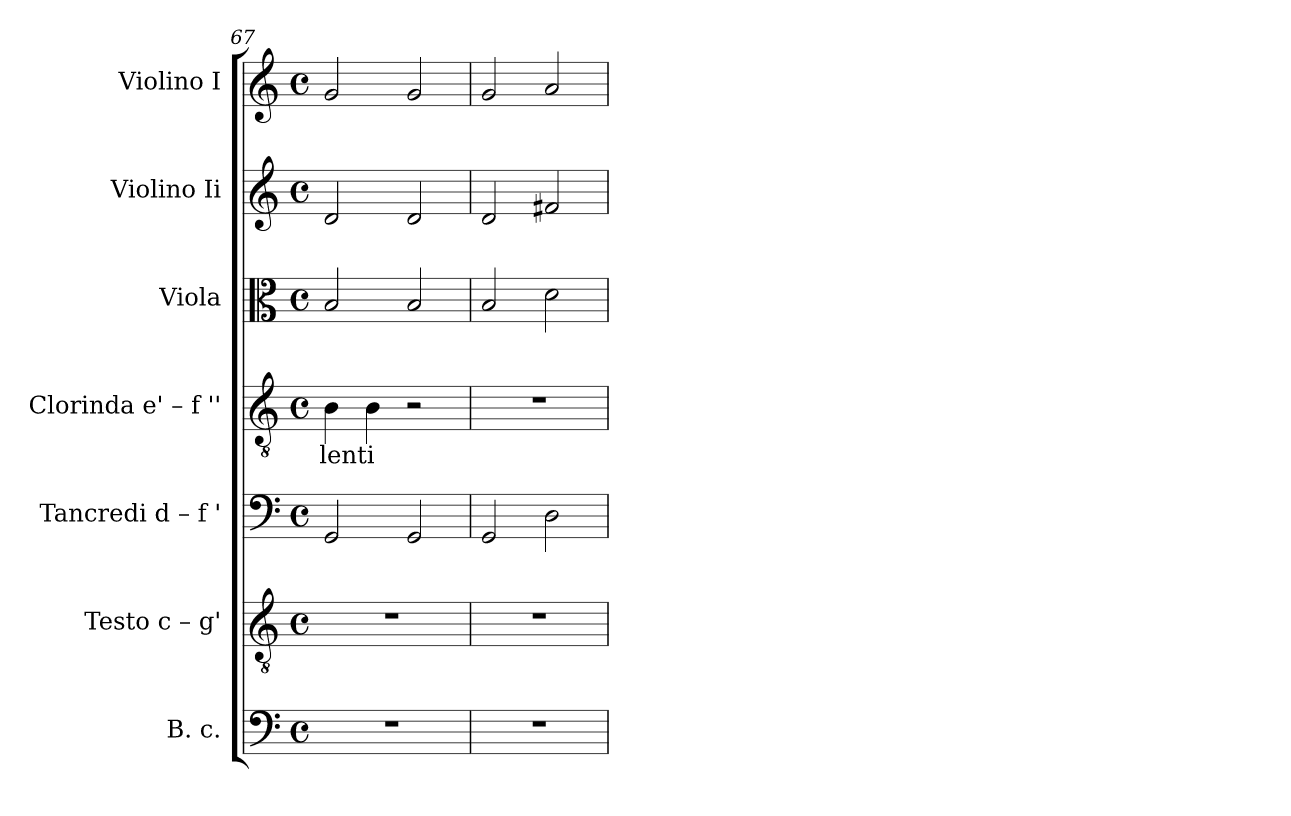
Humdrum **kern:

**kern	**kern	**kern	**kern	**text	**kern	**kern	**kern	**text
*part7	*part6	*part5	*part4	*part4	*part3	*part2	*part1	*part1
*staff7	*staff6	*staff5	*staff4	*staff4	*staff3	*staff2	*staff1	*staff1
*I"B. c.	*I"Testo  c – g'	*I"Tancredi  d – f '	*I"Clorinda  e' – f ''	*	*I"Viola	*I"Violino Ii	*I"Violino I	*
*clefF4	*clefGv2	*clefF4	*clefGv2	*	*clefC3	*clefG2	*clefG2	*
*k[]	*k[]	*k[]	*k[]	*	*k[]	*k[]	*k[]	*
*C:	*C:	*C:	*C:	*	*C:	*C:	*C:	*
*M4/4	*M4/4	*M4/4	*M4/4	*	*M4/4	*M4/4	*M4/4	*
*met(c)	*met(c)	*met(c)	*met(c)	*	*met(c)	*met(c)	*met(c)	*
=67	=67	=67	=67	=67	=67	=67	=67	=67
!	!	!	!	!LO:LY:b:cj	!	!	!	!LO:LY:b:cj
1r	1r	2GG/	4B\	lenti	2B/	2d/	2g/	.
!	!	!	!	!LO:LY:b:cj	!	!	!	!
.	.	.	4B\	.	.	.	.	.
!	!	!	!	!	!	!	!	!LO:LY:b:cj
.	.	2GG/	2r	.	2B/	2d/	2g/	.
=68	=68	=68	=68	=68	=68	=68	=68	=68
!	!	!	!	!	!	!	!	!LO:LY:b:cj
1r	1r	2GG/	1r	.	2B/	2d/	2g/	.
!	!	!	!	!	!	!	!	!LO:LY:b:cj
.	.	2D\	.	.	2d\	2f#X/	2a/	.
=	=	=	=	=	=	=	=	=
*-	*-	*-	*-	*-	*-	*-	*-	*-
